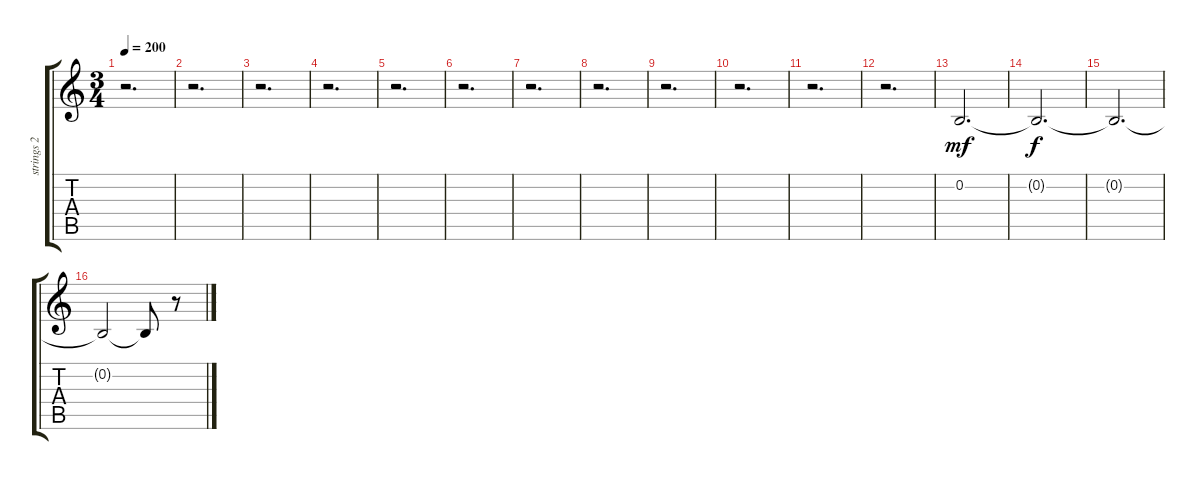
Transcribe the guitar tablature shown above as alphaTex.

\track ("strings 2" "strings 2") {instrument tremolostrings}
\staff {score tabs}
\tuning (E4 B3 G3 D3 A2 E2) {hide}
\ts (3 4)
\tempo 200
\clef g2
\ks c
r.2{d dy f} |
r.2{d} |
r.2{d} |
r.2{d} |
r.2{d} |
r.2{d} |
r.2{d} |
r.2{d} |
r.2{d} |
r.2{d} |
r.2{d} |
r.2{d} |
0.2.2{d dy mf} |
0.2{t}.2{d dy f} |
0.2{t}.2{d} |
0.2{t}.2 0.2{t}.8 r.8
